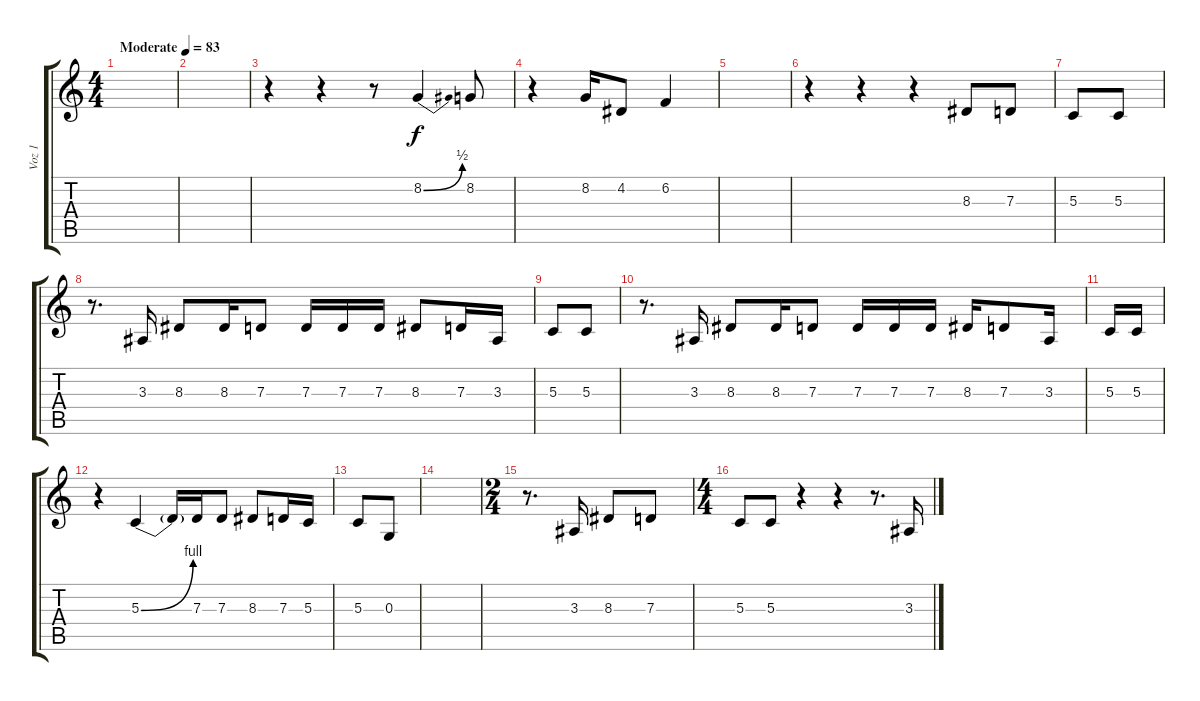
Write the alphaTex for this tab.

\track ("Voz 1" "Voz 1") {instrument tangoaccordion}
\staff {score tabs}
\tuning (E4 B3 G3 D3 A2 E2) {hide}
\ts (4 4)
\tempo (83 "Moderate")
\tempo 82
\tempo (83 "Moderate")
\clef g2
\ks c
|
|
r.4 r.4 r.8 8.2{be (bend 0 0 60 2)}.4 8.2.8 |
r.4 8.2.16 4.2.8 6.2.4 |
|
r.4 r.4 r.4 8.3.8 7.3.8 |
5.3.8 5.3.8 |
r.8{d} 3.3.16 8.3.8 8.3.16 7.3.8 7.3.16 7.3.16 7.3.16 8.3.8 7.3.16 3.3.16 |
5.3.8 5.3.8 |
r.8{d} 3.3.16 8.3.8 8.3.16 7.3.8 7.3.16 7.3.16 7.3.16 8.3.16 7.3.8 3.3.16 |
5.3.16 5.3.16 |
r.4 5.3{be (bend 0 0 60 4)}.4 5.3{t}.16 7.3.16 7.3.8 8.3.8 7.3.16 5.3.16 |
5.3.8 0.3.8 |
|
\ts (2 4)
r.8{d} 3.3.16 8.3.8 7.3.8 |
\ts (4 4)
5.3.8 5.3.8 r.4 r.4 r.8{d} 3.3.16
